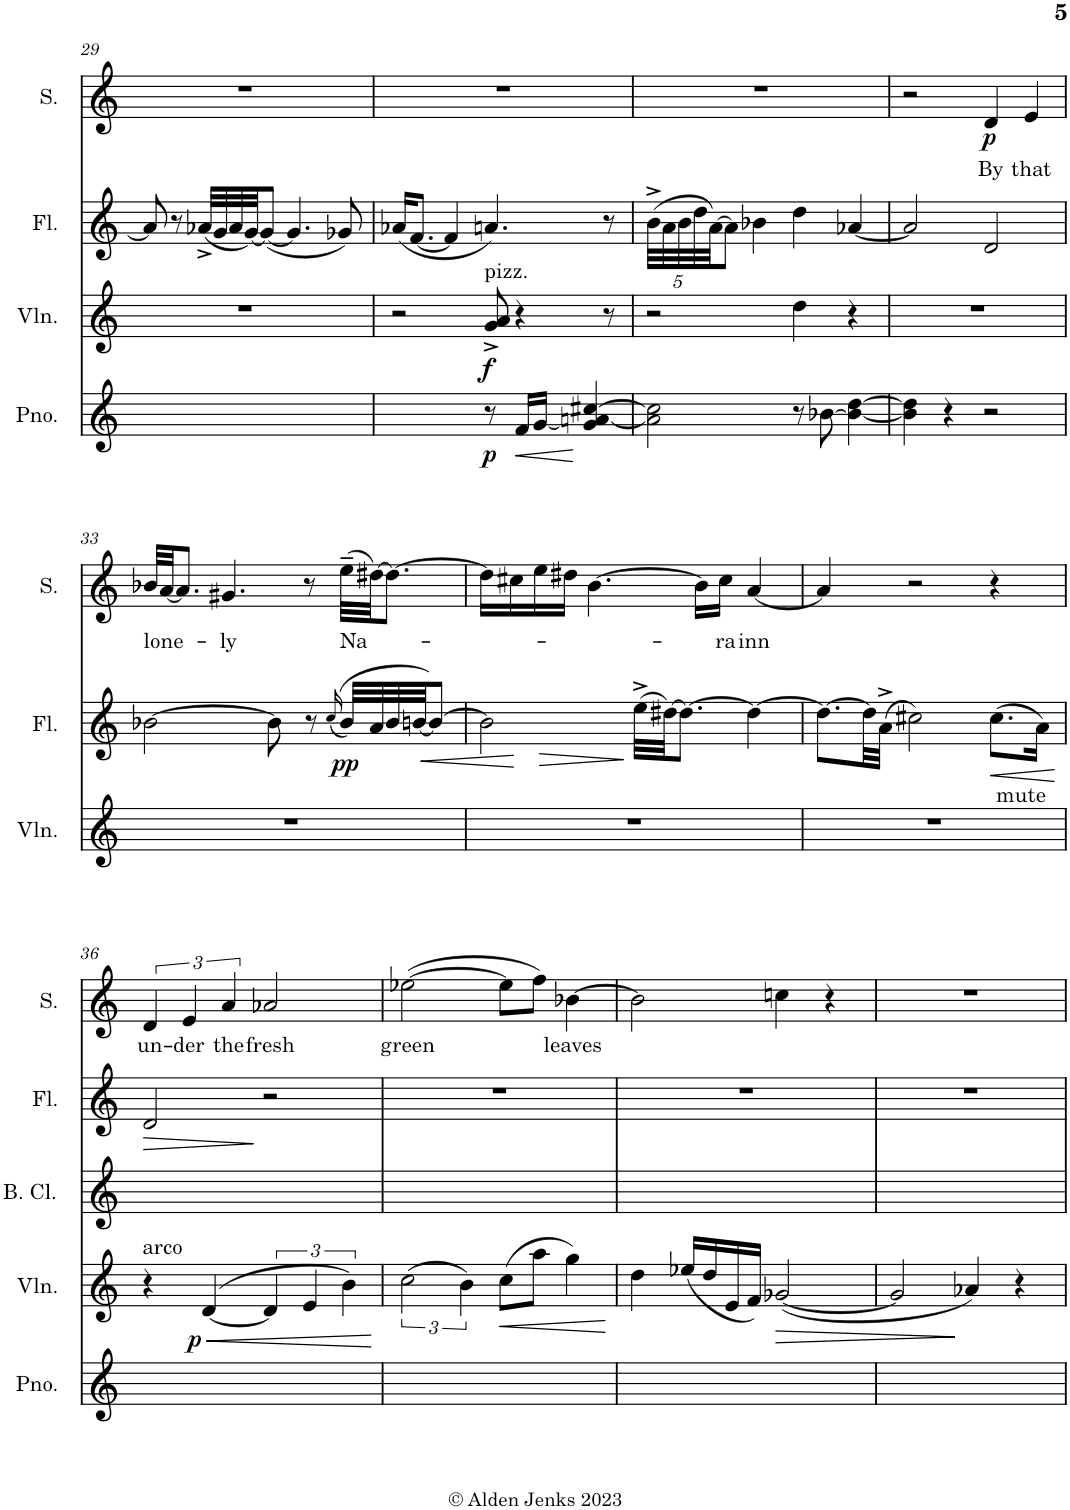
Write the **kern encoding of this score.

**kern	**dynam	**kern	**dynam	**kern	**kern	**dynam	**kern	**text	**dynam
*part5	*part5	*part4	*part4	*part3	*part2	*part2	*part1	*part1	*part1
*staff5	*staff5	*staff4	*staff4	*staff3	*staff2	*staff2	*staff1	*staff1	*staff1
*I"Piano	*	*I"Violin	*	*I"Bass Clarinet (Bb)	*I"Flute	*	*I"Soprano	*	*
*I'Pno.	*	*I'Vln.	*	*I'B. Cl.	*I'Fl.	*	*I'S.	*	*
!!LO:PB:g=z
*clefG2	*	*clefG2	*	*clefG2	*clefG2	*	*clefG2	*	*
*	*	*	*	*Trd8c14	*	*	*	*	*
*k[]	*	*k[]	*	*k[]	*k[]	*	*k[]	*	*
*M4/4	*	*M4/4	*	*M4/4	*M4/4	*	*M4/4	*	*
=29	=29	=29	=29	=29	=29	=29	=29	=29	=29
8a#]	.	1r	.	1r	8a#/]	.	1r	.	.
8ryy	.	.	.	.	8r	.	.	.	.
(32a-XLLL	.	.	.	.	(32a-X^/LLL	.	.	.	.
32g	.	.	.	.	32g/	.	.	.	.
32a-	.	.	.	.	32a-/	.	.	.	.
[32gJJ)	.	.	.	.	[32g/JJ)	.	.	.	.
8gJ_	.	.	.	.	(8g/J_	.	.	.	.
4.g]	.	.	.	.	4.g/]	.	.	.	.
8g-X	.	.	.	.	8g-X/)	.	.	.	.
=30	=30	=30	=30	=30	=30	=30	=30	=30	=30
16a-XKL	.	2r	.	1r	(16a-X/KL	.	1r	.	.
[8.fJ	.	.	.	.	[8.f/J	.	.	.	.
4f]	.	.	.	.	4f/]	.	.	.	.
!	!	!LO:TX:a:t=pizz.	!	!	!	!	!	!	!
!	!LO:DY:b	!	!LO:DY:b	!	!	!	!	!	!
8r	p	8g/^ 8a/^	f	.	4.an/)	.	.	.	.
!	!LO:HP:b	!	!	!	!	!	!	!	!
16f/LL	<	4r	.	.	.	.	.	.	.
[16g/JJ	.	.	.	.	.	.	.	.	.
4g/] [4an/ [4cc#X/	[	.	.	.	.	.	.	.	.
.	.	8r	.	.	8r	.	.	.	.
=31	=31	=31	=31	=31	=31	=31	=31	=31	=31
*k[]	*	*k[]	*	*k[]	*k[]	*	*k[]	*	*
*	*	*	*	*	*Xbrackettup	*	*	*	*
2a\] 2cc#\]	.	2r	.	1r	(40b^\LLL	.	1r	.	.
.	.	.	.	.	40a\	.	.	.	.
.	.	.	.	.	40b\	.	.	.	.
.	.	.	.	.	40dd\	.	.	.	.
.	.	.	.	.	[40a\JJ)	.	.	.	.
.	.	.	.	.	8a\J]	.	.	.	.
.	.	.	.	.	4b-X\	.	.	.	.
8r	.	4dd\	.	.	4dd\	.	.	.	.
[8b-X\	.	.	.	.	.	.	.	.	.
4b-\_ [4dd\	.	4r	.	.	[4a-X/	.	.	.	.
=32	=32	=32	=32	=32	=32	=32	=32	=32	=32
4b-\] 4dd\]	.	1r	.	1r	2a-/]	.	2r	.	.
4r	.	.	.	.	.	.	.	.	.
!	!	!	!	!	!	!	!	!LO:LY:b	!LO:DY:b
2r	.	.	.	.	2d/	.	4d/	By	p
!	!	!	!	!	!	!	!	!LO:LY:b	!
.	.	.	.	.	.	.	4e/	that	.
!!LO:LB:g=z
=33	=33	=33	=33	=33	=33	=33	=33	=33	=33
!	!	!	!	!	!	!	!	!LO:LY:b	!
1r	.	1r	.	1r	[2b-X\	.	32b-X/LLL	lone-	.
.	.	.	.	.	.	.	[32a/JJ	.	.
.	.	.	.	.	.	.	8.a/J]	.	.
!	!	!	!	!	!	!	!	!LO:LY:b	!
.	.	.	.	.	.	.	4.g#X/	-ly	.
.	.	.	.	.	8b-\]	.	.	.	.
.	.	.	.	.	8r	.	8r	.	.
.	.	.	.	.	(<(>16qcc/	.	.	.	.
!	!	!	!	!	!	!LO:DY:b	!	!LO:LY:b	!
.	.	.	.	.	32b-/LLL)	pp	(32ee~\LLL	Na-	.
.	.	.	.	.	32a/	.	[32dd#X\JJ)	.	.
.	.	.	.	.	32b-/	.	8.dd#\J_	.	.
!	!	!	!	!	!	!LO:HP:b	!	!	!
.	.	.	.	.	[32bn/JJ)	<	.	.	.
.	.	.	.	.	8b/J_	.	.	.	.
=34	=34	=34	=34	=34	=34	=34	=34	=34	=34
!	!	!	!	!	!	!LO:HP:b	!	!	!
1r	.	1r	.	1r	2b\]	>	16dd#\LL]	.	.
.	.	.	.	.	.	.	16cc#X\	.	.
.	.	.	.	.	.	.	16ee\	.	.
.	.	.	.	.	.	.	16dd#X\JJ	.	.
.	.	.	.	.	.	.	[4.b\	.	.
.	.	.	.	.	(32ee^\LLL	[ ]	.	.	.
.	.	.	.	.	[32dd#X\JJ)	.	.	.	.
.	.	.	.	.	8.dd#\J_	.	.	.	.
.	.	.	.	.	.	.	16b\LL]	.	.
!	!	!	!	!	!	!	!	!LO:LY:b	!
.	.	.	.	.	.	.	16cc#\JJ	ra	.
!	!	!	!	!	!	!	!	!LO:LY:b	!
.	.	.	.	.	4dd#\_	.	[4a/	inn	.
=35	=35	=35	=35	=35	=35	=35	=35	=35	=35
!	!	!LO:TX:a:t=mute	!	!	!	!	!	!	!
1r	.	1r	.	1r	8.dd#\L_	.	4a/]	.	.
.	.	.	.	.	32dd#\LL]	.	.	.	.
.	.	.	.	.	(32a^\JJJ	.	.	.	.
.	.	.	.	.	2cc#X\)	.	2r	.	.
!	!	!	!	!	!	!LO:HP:b	!	!	!
.	.	.	.	.	(8.cc#\L	<	4r	.	.
.	.	.	.	.	16a\Jk)	.	.	.	.
.	.	.	.	.	.	[	.	.	.
!!LO:LB:g=z
=36	=36	=36	=36	=36	=36	=36	=36	=36	=36
!	!	!LO:TX:a:t=arco	!	!	!	!	!	!	!
!	!	!	!	!	!	!LO:HP:b	!	!LO:LY:b	!
4ryy	.	4r	.	4ryy	2d/	>	6d/	un-	.
!	!	!	!	!	!	!	!	!LO:LY:b	!
.	.	.	.	.	.	.	6e/	-der	.
!	!	!	!LO:HP:b	!	!	!	!	!	!
!	!	!	!LO:DY:n=1:b	!	!	!	!	!	!
([4d	.	([4d/	< p	([4e	.	.	.	.	.
!	!	!	!	!	!	!	!	!LO:LY:b	!
.	.	.	.	.	.	.	6a/	the	.
!	!	!	!	!	!	!	!	!LO:LY:b	!
6d]	.	6d/]	.	6e]	2r	]	2a-X/	fresh	.
6e	.	6e/	.	6f#X	.	.	.	.	.
6b)	.	6b\)	.	6cc#X)	.	.	.	.	.
.	.	.	[	.	.	.	.	.	.
=37	=37	=37	=37	=37	=37	=37	=37	=37	=37
!	!	!	!	!	!	!	!	!LO:LY:b	!
(3cc	.	(3cc\	.	(3dd	1r	.	([2ee-X\	green	.
6b	.	6b\)	.	6cc#X	.	.	.	.	.
!	!	!	!LO:HP:b	!	!	!	!	!	!
8ccL	.	(8cc\L	<	8ddL	.	.	8ee-\L]	.	.
8aaJ	.	8aa\J	.	8bbJ	.	.	8ff\J)	.	.
!	!	!	!	!	!	!	!	!LO:LY:b	!
4gg	.	4gg\)	.	4aa	.	.	[4b-X\	leaves	.
.	.	.	[	.	.	.	.	.	.
=38	=38	=38	=38	=38	=38	=38	=38	=38	=38
4dd)	.	4dd\	.	4ee)	1r	.	2b-\]	.	.
(16ee-XLL	.	(16ee-X/LL	.	(16ffLL	.	.	.	.	.
16dd	.	16dd/	.	16ee	.	.	.	.	.
16e	.	16e/	.	16f#X	.	.	.	.	.
16fJJ)	.	16f/JJ)	.	16gJJ)	.	.	.	.	.
!	!	!	!LO:HP:b	!	!	!	!	!	!
([2g-X	.	([2g-X/	>	([2a-X	.	.	4ccn\	.	.
.	.	.	.	.	.	.	4r	.	.
=39	=39	=39	=39	=39	=39	=39	=39	=39	=39
2g-]	.	2g-/]	.	2a-]	1r	.	1r	.	.
4a-X)	.	4a-X/)	]	4an)	.	.	.	.	.
4ryy	.	4r	.	4ryy	.	.	.	.	.
=	=	=	=	=	=	=	=	=	=
*-	*-	*-	*-	*-	*-	*-	*-	*-	*-
